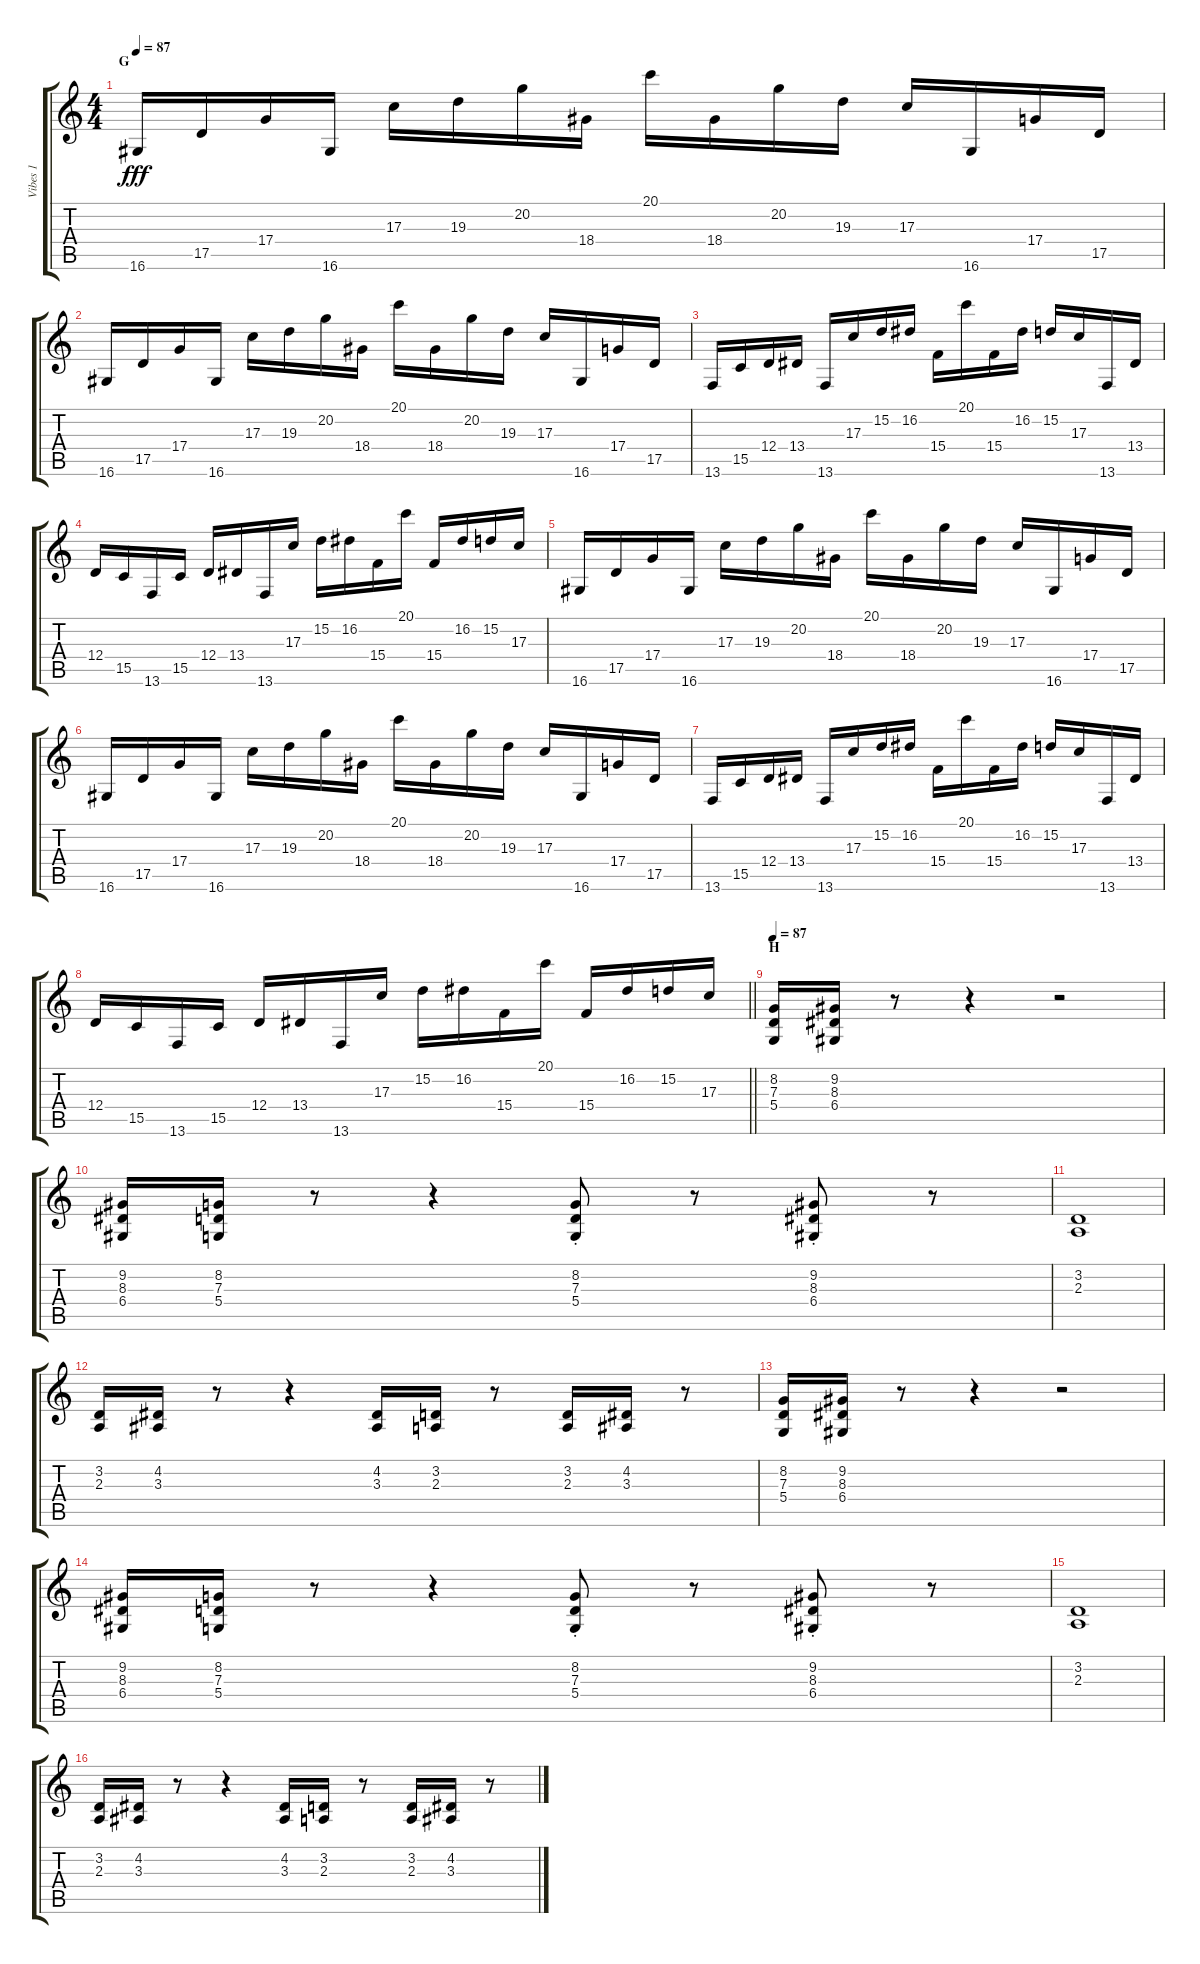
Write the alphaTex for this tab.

\track ("Vibes 1" "Vibes 1") {instrument vibraphone}
\staff {score tabs}
\tuning (E4 B3 G3 D3 A2 E2) {hide}
\ts (4 4)
\section ("" "G")
\tempo 87
\clef g2
\ks c
16.6.16{dy fff} 17.5.16 17.4.16 16.6.16 17.3.16 19.3.16 20.2.16 18.4.16 20.1.16 18.4.16 20.2.16 19.3.16 17.3.16 16.6.16 17.4.16 17.5.16 |
16.6.16 17.5.16 17.4.16 16.6.16 17.3.16 19.3.16 20.2.16 18.4.16 20.1.16 18.4.16 20.2.16 19.3.16 17.3.16 16.6.16 17.4.16 17.5.16 |
13.6.16 15.5.16 12.4.16 13.4.16 13.6.16 17.3.16 15.2.16 16.2.16 15.4.16 20.1.16 15.4.16 16.2.16 15.2.16 17.3.16 13.6.16 13.4.16 |
12.4.16 15.5.16 13.6.16 15.5.16 12.4.16 13.4.16 13.6.16 17.3.16 15.2.16 16.2.16 15.4.16 20.1.16 15.4.16 16.2.16 15.2.16 17.3.16 |
16.6.16 17.5.16 17.4.16 16.6.16 17.3.16 19.3.16 20.2.16 18.4.16 20.1.16 18.4.16 20.2.16 19.3.16 17.3.16 16.6.16 17.4.16 17.5.16 |
16.6.16 17.5.16 17.4.16 16.6.16 17.3.16 19.3.16 20.2.16 18.4.16 20.1.16 18.4.16 20.2.16 19.3.16 17.3.16 16.6.16 17.4.16 17.5.16 |
13.6.16 15.5.16 12.4.16 13.4.16 13.6.16 17.3.16 15.2.16 16.2.16 15.4.16 20.1.16 15.4.16 16.2.16 15.2.16 17.3.16 13.6.16 13.4.16 |
\barLineRight lightlight
12.4.16 15.5.16 13.6.16 15.5.16 12.4.16 13.4.16 13.6.16 17.3.16 15.2.16 16.2.16 15.4.16 20.1.16 15.4.16 16.2.16 15.2.16 17.3.16 |
\section ("" "H")
\tempo 87
(8.2 7.3 5.4).16 (9.2 8.3 6.4).16 r.8 r.4 r.2 |
(9.2 8.3 6.4).16 (8.2 7.3 5.4).16 r.8 r.4 (8.2{st} 7.3{st} 5.4{st}).8 r.8 (9.2{st} 8.3{st} 6.4{st}).8 r.8 |
(3.2 2.3).1 |
(3.2 2.3).16 (4.2 3.3).16 r.8 r.4 (4.2 3.3).16 (3.2 2.3).16 r.8 (3.2 2.3).16 (4.2 3.3).16 r.8 |
(8.2 7.3 5.4).16 (9.2 8.3 6.4).16 r.8 r.4 r.2 |
(9.2 8.3 6.4).16 (8.2 7.3 5.4).16 r.8 r.4 (8.2{st} 7.3{st} 5.4{st}).8 r.8 (9.2{st} 8.3{st} 6.4{st}).8 r.8 |
(3.2 2.3).1 |
(3.2 2.3).16 (4.2 3.3).16 r.8 r.4 (4.2 3.3).16 (3.2 2.3).16 r.8 (3.2 2.3).16 (4.2 3.3).16 r.8
